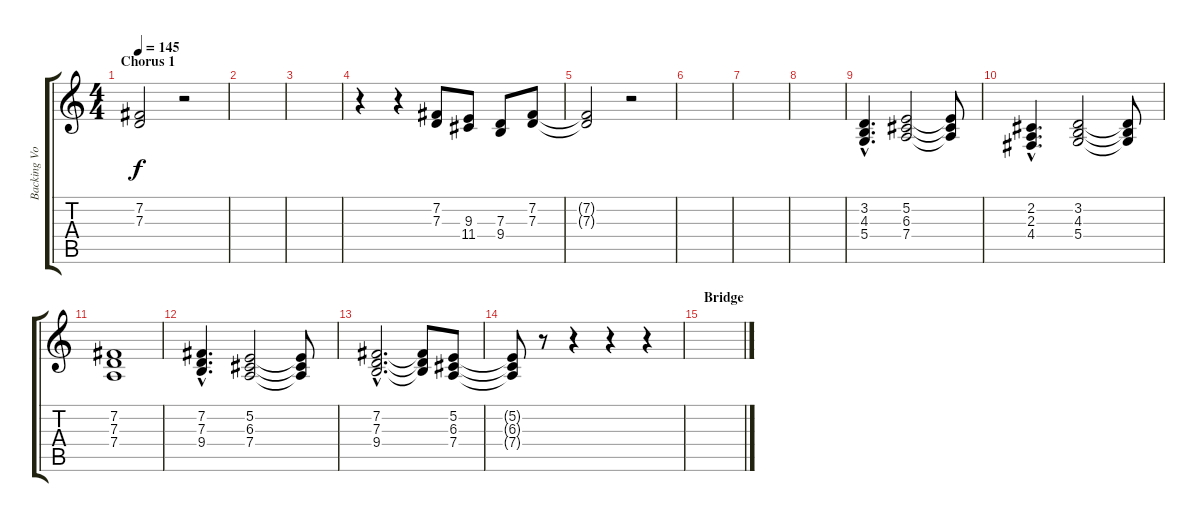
\track ("Backing Vocals" "Backing Vo") {instrument choiraahs}
\staff {score tabs}
\tuning (E4 B3 G3 D3 A2 E2) {hide}
\ts (4 4)
\section ("" "Chorus 1")
\tempo 145
\clef g2
\ks c
(7.2{t} 7.3{t}).2{dy f} r.2 |
|
|
r.4 r.4 (7.2 7.3).8 (9.3 11.4).8 (7.3 9.4).8 (7.2 7.3).8 |
(7.2{t} 7.3{t}).2 r.2 |
|
|
|
\section ("" "")
(3.2{hac} 4.3{hac} 5.4{hac}).4{d} (5.2 6.3 7.4).2 (5.2{t} 6.3{t} 7.4{t}).8 |
(2.2{hac} 2.3{hac} 4.4{hac}).4{d} (3.2 4.3 5.4).2 (3.2{t} 4.3{t} 5.4{t}).8 |
(7.2 7.3 7.4).1 |
(7.2{hac} 7.3{hac} 9.4{hac}).4{d} (5.2 6.3 7.4).2 (5.2{t} 6.3{t} 7.4{t}).8 |
(7.2{hac} 7.3{hac} 9.4{hac}).2{d} (7.2{t} 7.3{t} 9.4{t}).8 (5.2 6.3 7.4).8 |
(5.2{t} 6.3{t} 7.4{t}).8 r.8 r.4 r.4 r.4 |
\section ("" "Bridge")
